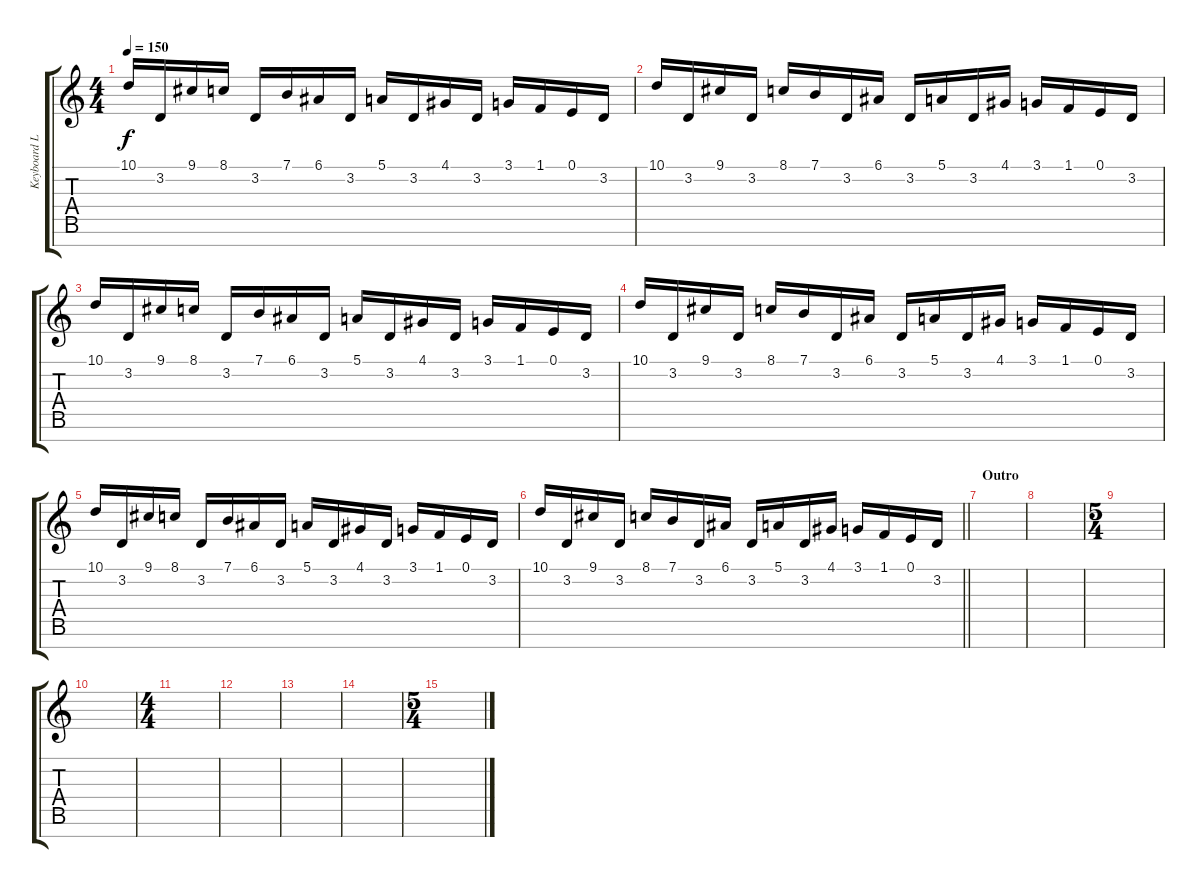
\track ("Keyboard Lead" "Keyboard L") {instrument lead1square}
\staff {score tabs}
\tuning (E4 B3 G3 D3 A2 E2 B1) {hide}
\ts (4 4)
\tempo 150
\clef g2
\ks c
10.1.16{dy f} 3.2.16 9.1.16 8.1.16 3.2.16 7.1.16 6.1.16 3.2.16 5.1.16 3.2.16 4.1.16 3.2.16 3.1.16 1.1.16 0.1.16 3.2.16 |
10.1.16 3.2.16 9.1.16 3.2.16 8.1.16 7.1.16 3.2.16 6.1.16 3.2.16 5.1.16 3.2.16 4.1.16 3.1.16 1.1.16 0.1.16 3.2.16 |
10.1.16 3.2.16 9.1.16 8.1.16 3.2.16 7.1.16 6.1.16 3.2.16 5.1.16 3.2.16 4.1.16 3.2.16 3.1.16 1.1.16 0.1.16 3.2.16 |
10.1.16 3.2.16 9.1.16 3.2.16 8.1.16 7.1.16 3.2.16 6.1.16 3.2.16 5.1.16 3.2.16 4.1.16 3.1.16 1.1.16 0.1.16 3.2.16 |
10.1.16 3.2.16 9.1.16 8.1.16 3.2.16 7.1.16 6.1.16 3.2.16 5.1.16 3.2.16 4.1.16 3.2.16 3.1.16 1.1.16 0.1.16 3.2.16 |
\barLineRight lightlight
10.1.16 3.2.16 9.1.16 3.2.16 8.1.16 7.1.16 3.2.16 6.1.16 3.2.16 5.1.16 3.2.16 4.1.16 3.1.16 1.1.16 0.1.16 3.2.16 |
\section ("" "Outro")
|
|
\ts (5 4)
|
|
\ts (4 4)
|
|
|
|
\ts (5 4)
